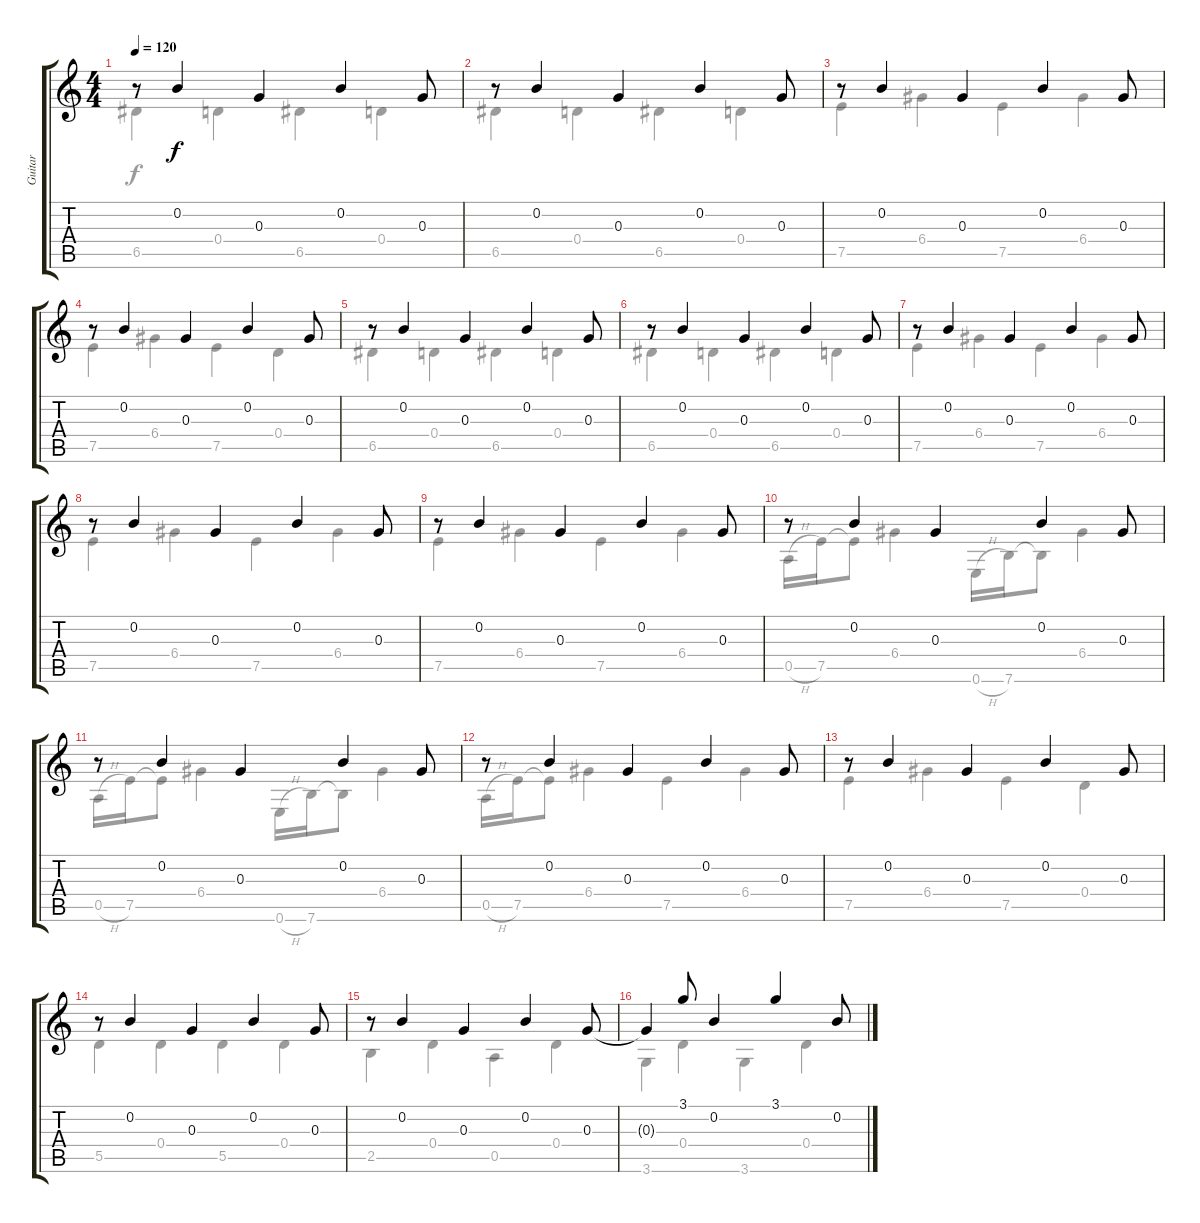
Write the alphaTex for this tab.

\track ("Guitar" "Guitar") {instrument acousticguitarsteel}
\staff {score tabs}
\tuning (E4 B3 G3 D3 A2 E2) {hide}
\voice
\ts (4 4)
\tempo 120
\clef g2
\ks c
r.8{dy f} 0.2.4 0.3.4 0.2.4 0.3.8 |
r.8 0.2.4 0.3.4 0.2.4 0.3.8 |
r.8 0.2.4 0.3.4 0.2.4 0.3.8 |
r.8 0.2.4 0.3.4 0.2.4 0.3.8 |
r.8 0.2.4 0.3.4 0.2.4 0.3.8 |
r.8 0.2.4 0.3.4 0.2.4 0.3.8 |
r.8 0.2.4 0.3.4 0.2.4 0.3.8 |
r.8 0.2.4 0.3.4 0.2.4 0.3.8 |
r.8 0.2.4 0.3.4 0.2.4 0.3.8 |
r.8 0.2.4 0.3.4 0.2.4 0.3.8 |
r.8 0.2.4 0.3.4 0.2.4 0.3.8 |
r.8 0.2.4 0.3.4 0.2.4 0.3.8 |
r.8 0.2.4 0.3.4 0.2.4 0.3.8 |
r.8 0.2.4 0.3.4 0.2.4 0.3.8 |
r.8 0.2.4 0.3.4 0.2.4 0.3.8 |
0.3{t}.4 3.1.8 0.2.4 3.1.4 0.2.8
\voice
\clef g2
\ottava regular
\simile none
\ks c
6.5.4{dy f} 0.4.4 6.5.4 0.4.4 |
6.5.4 0.4.4 6.5.4 0.4.4 |
7.5.4 6.4.4 7.5.4 6.4.4 |
7.5.4 6.4.4 7.5.4 0.4.4 |
6.5.4 0.4.4 6.5.4 0.4.4 |
6.5.4 0.4.4 6.5.4 0.4.4 |
7.5.4 6.4.4 7.5.4 6.4.4 |
7.5.4 6.4.4 7.5.4 6.4.4 |
7.5.4 6.4.4 7.5.4 6.4.4 |
0.5{h}.16 7.5.16 7.5{t}.8 6.4.4 0.6{h}.16 7.6.16 7.6{t}.8 6.4.4 |
0.5{h}.16 7.5.16 7.5{t}.8 6.4.4 0.6{h}.16 7.6.16 7.6{t}.8 6.4.4 |
0.5{h}.16 7.5.16 7.5{t}.8 6.4.4 7.5.4 6.4.4 |
7.5.4 6.4.4 7.5.4 0.4.4 |
5.5.4 0.4.4 5.5.4 0.4.4 |
2.5.4 0.4.4 0.5.4 0.4.4 |
3.6.4 0.4.4 3.6.4 0.4.4
